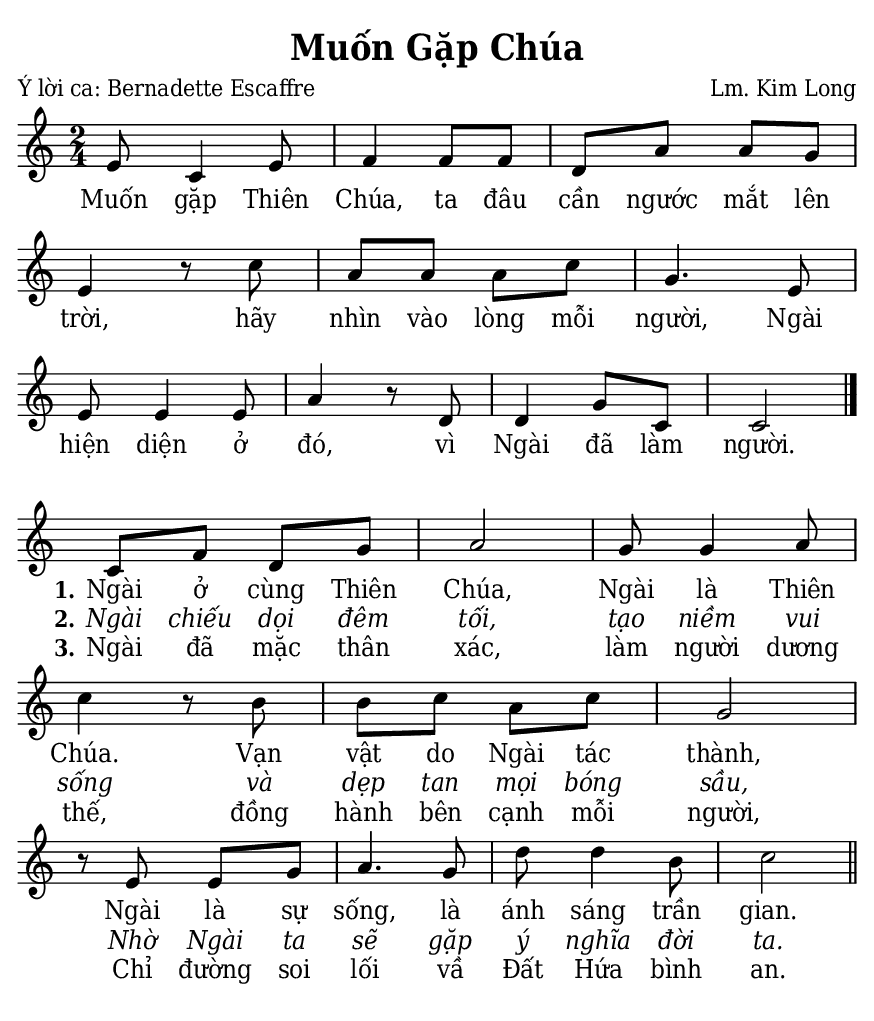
% Cài đặt chung
\version "2.24.3"
\include "english.ly"

\header {
  title = "Muốn Gặp Chúa"
  poet = "Ý lời ca: Bernadette Escaffre"
  composer = "Lm. Kim Long"
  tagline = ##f
}

% Nhạc
nhacPhanMot = \relative c' {
  \key c \major
  \time 2/4
  e8 c4 e8 |
  f4 f8 f |
  d a' a g |
  e4 r8 c' |
  a a a c |
  g4. e8 |
  e e4 e8 |
  a4 r8 d, |
  d4 g8 c, |
  c2 \bar "|."
}

nhacPhanHai = \relative c' {
  \key c \major
  \time 2/4
  c8 f d g |
  a2 |
  g8 g4 a8 |
  c4 r8 b |
  b c a c |
  g2 |
  r8 e e g |
  a4. g8 |
  d' d4 b8 |
  c2 \bar "||"
}

% Lời
loiPhanMot = \lyricmode {
  Muốn gặp Thiên Chúa, ta đâu cần ngước mắt lên trời,
  hãy nhìn vào lòng mỗi người,
  Ngài hiện diện ở đó,
  vì Ngài đã làm người.
}

loiPhanHai = \lyricmode {
  <<
    {
      \set stanza = "1."
      Ngài ở cùng Thiên Chúa, Ngài là Thiên Chúa.
      Vạn vật do Ngài tác thành,
      Ngài là sự sống, là ánh sáng trần gian.
    }
    \new Lyrics {
	    \set associatedVoice = "beSop"
	    \set stanza = "2."
      \override Lyrics.LyricText.font-shape = #'italic
      Ngài chiếu dọi đêm tối,
      tạo niềm vui sống và dẹp tan mọi bóng sầu,
      Nhờ Ngài ta sẽ gặp ý nghĩa đời ta.
    }
    \new Lyrics {
	    \set associatedVoice = "beSop"
      \set stanza = "3."
      Ngài đã mặc thân xác, làm người dương thế,
      đồng hành bên cạnh mỗi người,
      Chỉ đường soi lối vầ Đất Hứa bình an.
    }
  >>
}

% Dàn trang
\paper {
  #(set-paper-size "a5")
  top-margin = 3\mm
  bottom-margin = 3\mm
  left-margin = 3\mm
  right-margin = 3\mm
  indent = #0
  #(define fonts
	 (make-pango-font-tree "Deja Vu Serif Condensed"
	 		       "Deja Vu Serif Condensed"
			       "Deja Vu Serif Condensed"
			       (/ 20 20)))
  print-page-number = ##f
}

\score {
  <<
    \new Staff <<
        \clef treble
        \new Voice = beSop {
          \nhacPhanMot
        }
      \new Lyrics \lyricsto beSop \loiPhanMot
    >>
  >>
  \layout {
    \override Lyrics.LyricSpace.minimum-distance = #2.5
    \override Score.BarNumber.break-visibility = ##(#f #f #f)
    \override Score.SpacingSpanner.uniform-stretching = ##t
    ragged-last = ##f
  }
}

\score {
  <<
    \new Staff <<
        \clef treble
        \new Voice = beSop {
          \nhacPhanHai
        }
      \new Lyrics \lyricsto beSop \loiPhanHai
    >>
  >>
  \layout {
    \override Staff.TimeSignature.transparent = ##t
    \override Lyrics.LyricSpace.minimum-distance = #2.5
    \override Score.BarNumber.break-visibility = ##(#f #f #f)
    \override Score.SpacingSpanner.uniform-stretching = ##t
    ragged-last = ##f
  }
}
